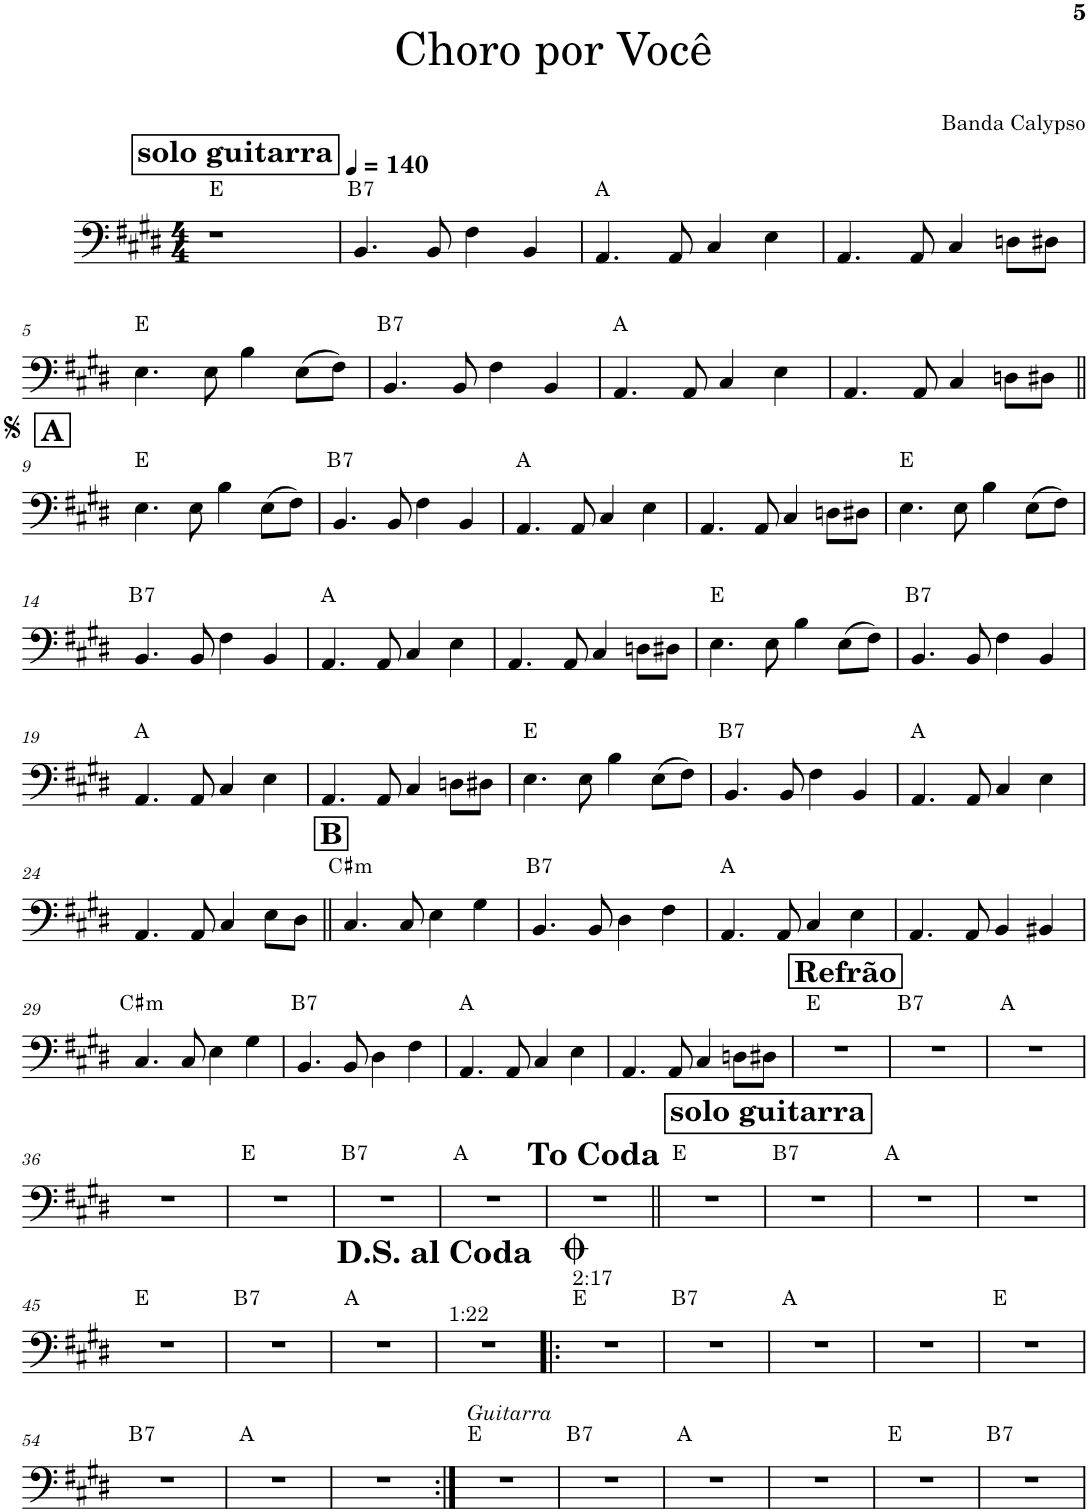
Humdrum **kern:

**kern	**harte
*part1	*part1
*staff1	*
*I"Electric Bass	*
*I'El. B.	*
!!LO:PB:g=z
*clefF4	*
*Trd7c12	*
*k[f#c#g#d#]	*
*M4/4	*
*MM140	*
!!LO:REH:place=s1:a:B:cj:fs=14:t=solo guitarra
=1	=1
1r	E:maj
=2	=2
!	!LO:H:kt=7
4.BB/	B:7
8BB/	.
4F#\	.
4BB/	.
=3	=3
4.AA/	A:maj
8AA/	.
4C#/	.
4E\	.
=4	=4
4.AA/	.
8AA/	.
4C#/	.
8Dn\L	.
8D#X\J	.
!!LO:LB:g=z
=5	=5
4.E\	E:maj
8E\	.
4B\	.
(8E\L	.
8F#\J)	.
=6	=6
!	!LO:H:kt=7
4.BB/	B:7
8BB/	.
4F#\	.
4BB/	.
=7	=7
4.AA/	A:maj
8AA/	.
4C#/	.
4E\	.
=8	=8
4.AA/	.
8AA/	.
4C#/	.
8Dn\L	.
8D#X\J	.
!!LO:LB:g=z
!!LO:REH:place=s1:a:B:cj:fs=14:t=A
=9||	=9||
4.E\	E:maj
8E\	.
4B\	.
(8E\L	.
8F#\J)	.
=10	=10
!	!LO:H:kt=7
4.BB/	B:7
8BB/	.
4F#\	.
4BB/	.
=11	=11
4.AA/	A:maj
8AA/	.
4C#/	.
4E\	.
=12	=12
4.AA/	.
8AA/	.
4C#/	.
8Dn\L	.
8D#X\J	.
=13	=13
4.E\	E:maj
8E\	.
4B\	.
(8E\L	.
8F#\J)	.
!!LO:LB:g=z
=14	=14
!	!LO:H:kt=7
4.BB/	B:7
8BB/	.
4F#\	.
4BB/	.
=15	=15
4.AA/	A:maj
8AA/	.
4C#/	.
4E\	.
=16	=16
4.AA/	.
8AA/	.
4C#/	.
8Dn\L	.
8D#X\J	.
=17	=17
4.E\	E:maj
8E\	.
4B\	.
(8E\L	.
8F#\J)	.
=18	=18
!	!LO:H:kt=7
4.BB/	B:7
8BB/	.
4F#\	.
4BB/	.
!!LO:LB:g=z
=19	=19
4.AA/	A:maj
8AA/	.
4C#/	.
4E\	.
=20	=20
4.AA/	.
8AA/	.
4C#/	.
8Dn\L	.
8D#X\J	.
=21	=21
4.E\	E:maj
8E\	.
4B\	.
(8E\L	.
8F#\J)	.
=22	=22
!	!LO:H:kt=7
4.BB/	B:7
8BB/	.
4F#\	.
4BB/	.
=23	=23
4.AA/	A:maj
8AA/	.
4C#/	.
4E\	.
!!LO:LB:g=z
=24	=24
4.AA/	.
8AA/	.
4C#/	.
8E\L	.
8D#\J	.
!!LO:REH:place=s1:a:B:cj:fs=14:t=B
=25||	=25||
!	!LO:H:kt=m
4.C#/	C#:min
8C#/	.
4E\	.
4G#\	.
=26	=26
!	!LO:H:kt=7
4.BB/	B:7
8BB/	.
4D#\	.
4F#\	.
=27	=27
4.AA/	A:maj
8AA/	.
4C#/	.
4E\	.
=28	=28
4.AA/	.
8AA/	.
4BB/	.
4BB#X/	.
!!LO:LB:g=z
=29	=29
!	!LO:H:kt=m
4.C#/	C#:min
8C#/	.
4E\	.
4G#\	.
=30	=30
!	!LO:H:kt=7
4.BB/	B:7
8BB/	.
4D#\	.
4F#\	.
=31	=31
4.AA/	A:maj
8AA/	.
4C#/	.
4E\	.
=32	=32
4.AA/	.
8AA/	.
4C#/	.
8Dn\L	.
8D#X\J	.
!!LO:REH:place=s1:a:B:cj:fs=14:t=Refrão
=33	=33
1r	E:maj
=34	=34
!	!LO:H:kt=7
1r	B:7
=35	=35
1r	A:maj
!!LO:LB:g=z
=36	=36
1r	.
=37	=37
1r	E:maj
=38	=38
!	!LO:H:kt=7
1r	B:7
=39	=39
1r	A:maj
=40	=40
1r	.
!LO:TX:a:t=<b><font size="15"/>To Coda</b>	!
!!LO:REH:place=s1:a:B:cj:fs=14:t=solo guitarra
=41||	=41||
1r	E:maj
=42	=42
!	!LO:H:kt=7
1r	B:7
=43	=43
1r	A:maj
=44	=44
1r	.
!!LO:LB:g=z
=45	=45
1r	E:maj
=46	=46
!	!LO:H:kt=7
1r	B:7
=47	=47
1r	A:maj
=48	=48
!LO:TX:a:t=1&colon;22	!
1r	.
!LO:TX:a:t=<b><font size="15"/>D.S. al Coda</b>	!
=49!|:	=49!|:
!LO:TX:a:t=2&colon;17	!
1r	E:maj
=50	=50
!	!LO:H:kt=7
1r	B:7
=51	=51
1r	A:maj
=52	=52
1r	.
=53	=53
1r	E:maj
!!LO:LB:g=z
=54	=54
!	!LO:H:kt=7
1r	B:7
=55	=55
1r	A:maj
=56	=56
1r	.
=57:|!	=57:|!
!LO:TX:a:i:t=Guitarra	!
1r	E:maj
=58	=58
!	!LO:H:kt=7
1r	B:7
=59	=59
1r	A:maj
=60	=60
1r	.
=61	=61
1r	E:maj
=62	=62
!	!LO:H:kt=7
1r	B:7
=	=
*-	*-
